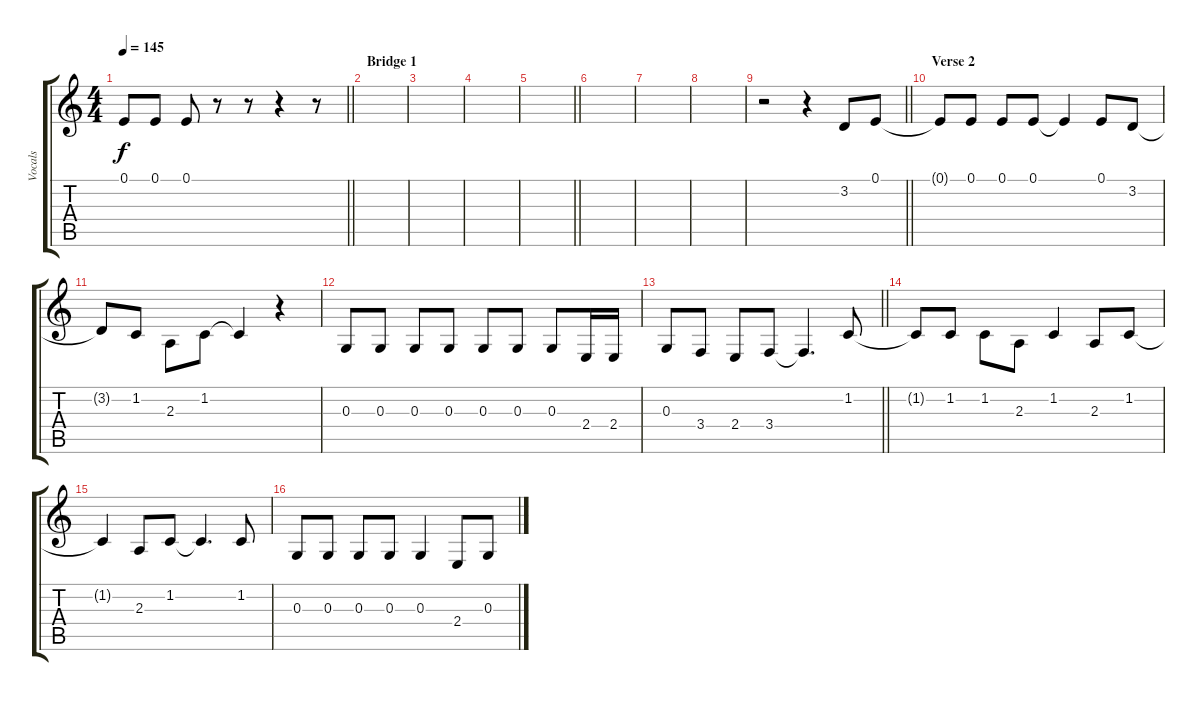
\track ("Vocals" "Vocals") {instrument trumpet}
\staff {score tabs}
\tuning (E4 B3 G3 D3 A2 E2) {hide}
\ts (4 4)
\tempo 145
\clef g2
\barLineRight lightlight
\ks c
0.1.8{dy f} 0.1.8 0.1.8 r.8 r.8 r.4 r.8 |
\section ("" "Bridge 1")
|
|
|
\barLineRight lightlight
|
|
|
|
\barLineRight lightlight
r.2 r.4 3.2.8 0.1.8 |
\section ("" "Verse 2")
0.1{t}.8 0.1.8 0.1.8 0.1.8 0.1{t}.4 0.1.8 3.2.8 |
3.2{t}.8 1.2.8 2.3.8{beam Down} 1.2.8{beam Down} 1.2{t}.4 r.4 |
0.3.8 0.3.8 0.3.8 0.3.8 0.3.8 0.3.8 0.3.8 2.4.16 2.4.16 |
\barLineRight lightlight
0.3.8 3.4.8 2.4.8 3.4.8 3.4{t}.4{d} 1.2.8 |
1.2{t}.8 1.2.8 1.2.8{beam Down} 2.3.8{beam Down} 1.2.4 2.3.8{beam Up} 1.2.8{beam Up} |
1.2{t}.4 2.3.8 1.2.8 1.2{t}.4{d} 1.2.8 |
0.3.8 0.3.8 0.3.8 0.3.8 0.3.4 2.4.8 0.3.8
